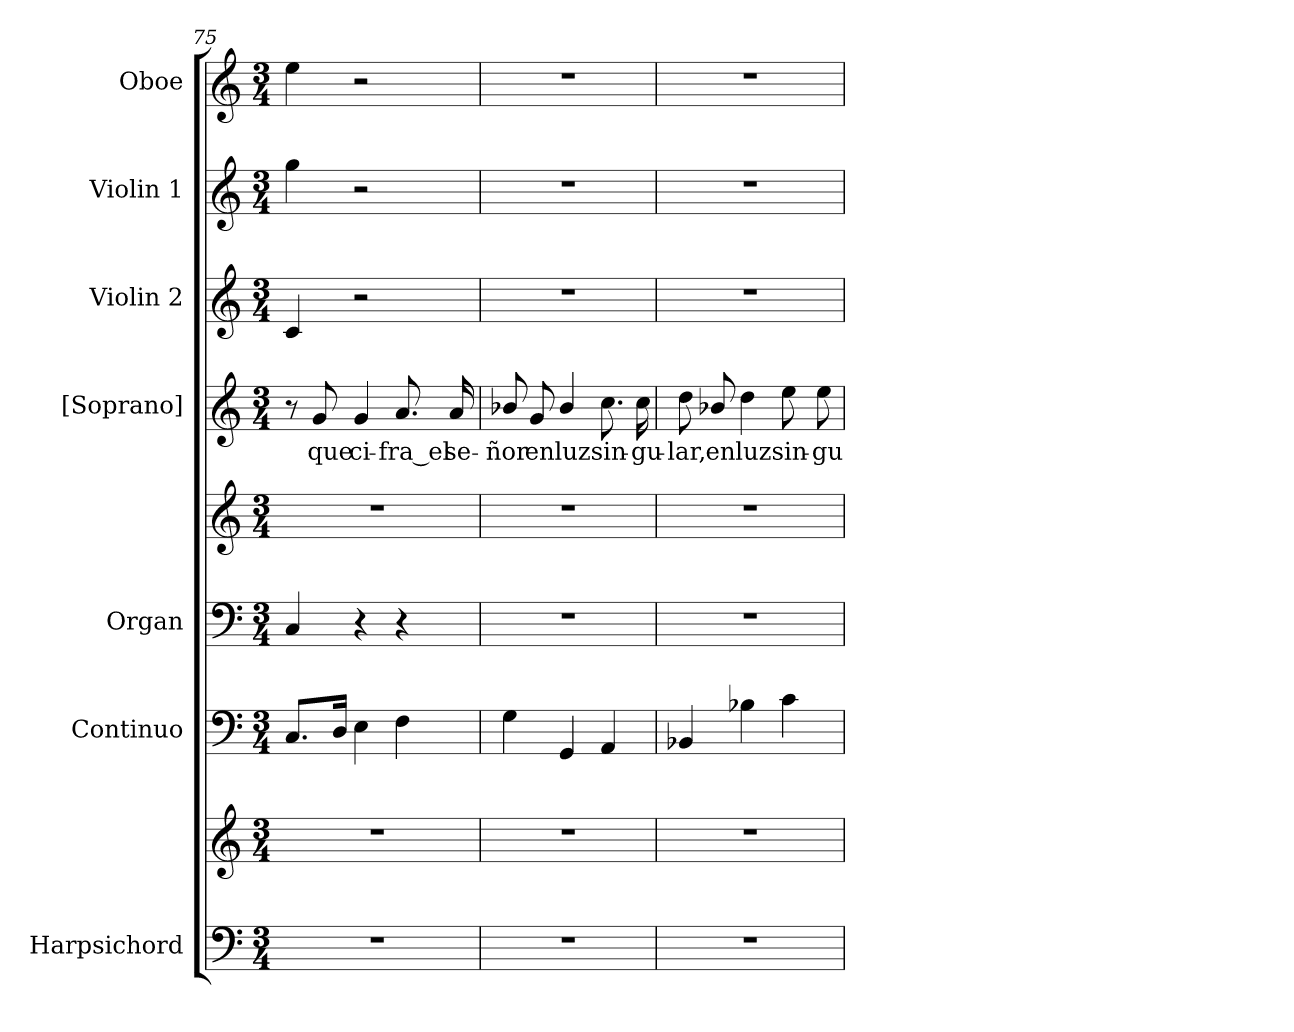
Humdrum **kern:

**kern	**kern	**kern	**kern	**kern	**kern	**text	**kern	**kern	**kern
*part7	*part7	*part6	*part5	*part5	*part4	*part4	*part3	*part2	*part1
*staff9	*staff8	*staff7	*staff6	*staff5	*staff4	*staff4	*staff3	*staff2	*staff1
*I"Harpsichord	*	*I"Continuo	*I"Organ	*	*I"[Soprano]	*	*I"Violin 2	*I"Violin 1	*I"Oboe
*	*	*I'Cont.	*I'Org.	*	*I'S.	*	*I'Vln. 2	*I'Vln. 1	*I'Ob.
*clefF4	*clefG2	*clefF4	*clefF4	*clefG2	*clefG2	*	*clefG2	*clefG2	*clefG2
*k[]	*k[]	*k[]	*k[]	*k[]	*k[]	*	*k[]	*k[]	*k[]
*C:	*C:	*C:	*C:	*C:	*C:	*	*C:	*C:	*C:
*M3/4	*M3/4	*M3/4	*M3/4	*M3/4	*M3/4	*	*M3/4	*M3/4	*M3/4
=75	=75	=75	=75	=75	=75	=75	=75	=75	=75
!LO:N:vis=1	!LO:N:vis=1	!	!	!LO:N:vis=1	!	!	!	!	!
2.r	2.r	8.Ci/L	4Ci/	2.r	8r	.	4ci/	4ggi\	4eei\
!	!	!	!	!	!	!LO:LY:b:color=#000000	!	!	!
.	.	.	.	.	8gi/	que	.	.	.
.	.	16Di/Jk	.	.	.	.	.	.	.
!	!	!	!	!	!	!LO:LY:b:color=#000000	!	!	!
.	.	4Ei\	4r	.	4gi/	ci-	2r	2r	2r
!	!	!	!	!	!	!LO:LY:b:color=#000000	!	!	!
.	.	4Fi\	4r	.	8.ai/	-fra_el	.	.	.
!	!	!	!	!	!	!LO:LY:b:color=#000000	!	!	!
.	.	.	.	.	16ai/	se-	.	.	.
=76	=76	=76	=76	=76	=76	=76	=76	=76	=76
!LO:N:vis=1	!LO:N:vis=1	!	!LO:N:vis=1	!LO:N:vis=1	!	!	!	!	!
!	!	!	!	!	!	!LO:LY:b:color=#000000	!LO:N:vis=1	!LO:N:vis=1	!LO:N:vis=1
2.r	2.r	4Gi\	2.r	2.r	8b-Xi/	-ñor	2.r	2.r	2.r
!	!	!	!	!	!	!LO:LY:b:color=#000000	!	!	!
.	.	.	.	.	8gi/	en	.	.	.
!	!	!	!	!	!	!LO:LY:b:color=#000000	!	!	!
.	.	4GGi/	.	.	4b-i/	luz	.	.	.
!	!	!	!	!	!	!LO:LY:b:color=#000000	!	!	!
.	.	4AAi/	.	.	8.cci\	sin-	.	.	.
!	!	!	!	!	!	!LO:LY:b:color=#000000	!	!	!
.	.	.	.	.	16cci\	-gu-	.	.	.
=77	=77	=77	=77	=77	=77	=77	=77	=77	=77
!LO:N:vis=1	!LO:N:vis=1	!	!LO:N:vis=1	!LO:N:vis=1	!	!	!	!	!
!	!	!	!	!	!	!LO:LY:b:color=#000000	!LO:N:vis=1	!LO:N:vis=1	!LO:N:vis=1
2.r	2.r	4BB-Xi/	2.r	2.r	8ddi\	-lar,	2.r	2.r	2.r
!	!	!	!	!	!	!LO:LY:b:color=#000000	!	!	!
.	.	.	.	.	8b-Xi/	en	.	.	.
!	!	!	!	!	!	!LO:LY:b:color=#000000	!	!	!
.	.	4B-Xi\	.	.	4ddi\	luz	.	.	.
!	!	!	!	!	!	!LO:LY:b:color=#000000	!	!	!
.	.	4ci\	.	.	8eei\	sin-	.	.	.
!	!	!	!	!	!	!LO:LY:b:color=#000000	!	!	!
.	.	.	.	.	8eei\	-gu-	.	.	.
=	=	=	=	=	=	=	=	=	=
*-	*-	*-	*-	*-	*-	*-	*-	*-	*-
